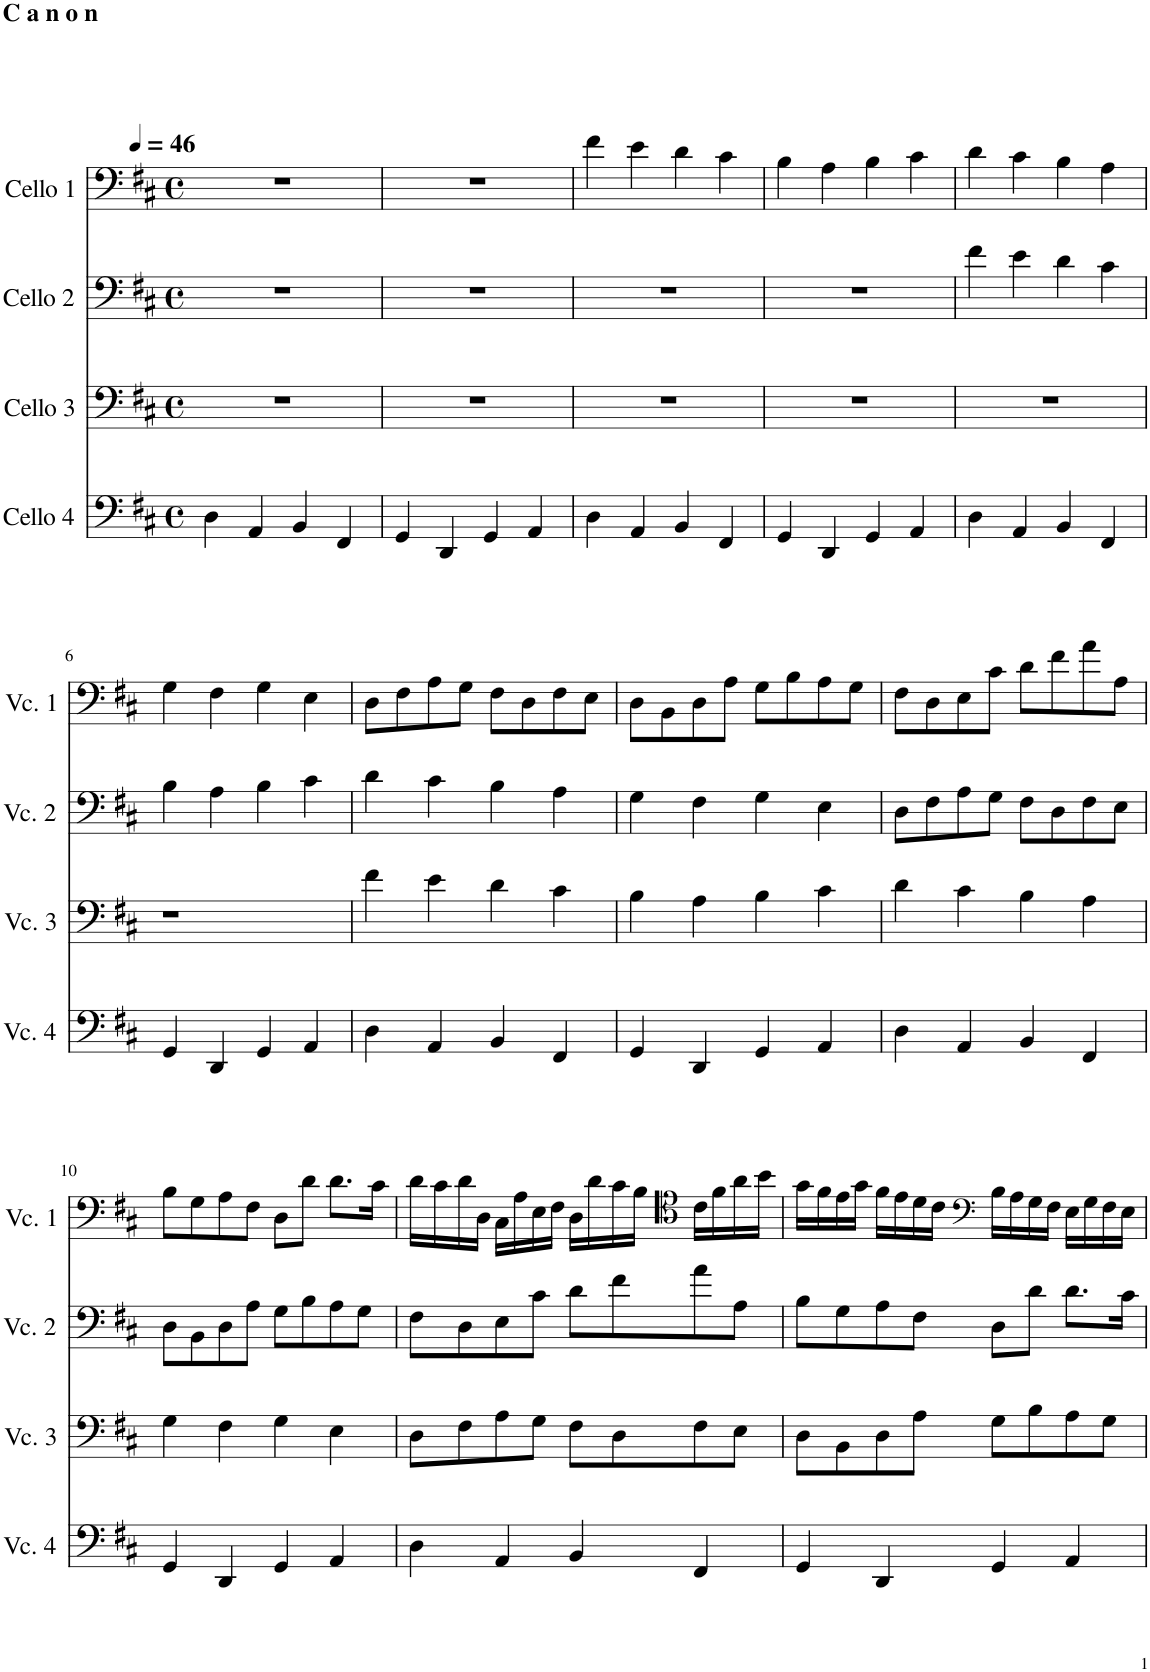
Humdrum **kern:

**kern	**kern	**kern	**kern
*part4	*part3	*part2	*part1
*staff4	*staff3	*staff2	*staff1
*I"Cello 4	*I"Cello 3	*I"Cello 2	*I"Cello 1
*clefF4	*clefF4	*clefF4	*clefF4
*k[f#c#]	*k[f#c#]	*k[f#c#]	*k[f#c#]
*M4/4	*M4/4	*M4/4	*M4/4
*met(c)	*met(c)	*met(c)	*met(c)
*MM46	*MM46	*MM46	*MM46
=1	=1	=1	=1
!	!	!	!LO:TX:a:B:t=C a n o n
4D\	1r	1r	1r
4AA/	.	.	.
4BB/	.	.	.
4FF#/	.	.	.
=2	=2	=2	=2
4GG/	1r	1r	1r
4DD/	.	.	.
4GG/	.	.	.
4AA/	.	.	.
=3	=3	=3	=3
4D\	1r	1r	4f#\
4AA/	.	.	4e\
4BB/	.	.	4d\
4FF#/	.	.	4c#\
=4	=4	=4	=4
4GG/	1r	1r	4B\
4DD/	.	.	4A\
4GG/	.	.	4B\
4AA/	.	.	4c#\
=5	=5	=5	=5
4D\	1r	4f#\	4d\
4AA/	.	4e\	4c#\
4BB/	.	4d\	4B\
4FF#/	.	4c#\	4A\
!!LO:LB:g=z
=6	=6	=6	=6
4GG/	1r	4B\	4G\
4DD/	.	4A\	4F#\
4GG/	.	4B\	4G\
4AA/	.	4c#\	4E\
=7	=7	=7	=7
4D\	4f#\	4d\	8D\L
.	.	.	8F#\
4AA/	4e\	4c#\	8A\
.	.	.	8G\J
4BB/	4d\	4B\	8F#\L
.	.	.	8D\
4FF#/	4c#\	4A\	8F#\
.	.	.	8E\J
=8	=8	=8	=8
4GG/	4B\	4G\	8D\L
.	.	.	8BB\
4DD/	4A\	4F#\	8D\
.	.	.	8A\J
4GG/	4B\	4G\	8G\L
.	.	.	8B\
4AA/	4c#\	4E\	8A\
.	.	.	8G\J
=9	=9	=9	=9
4D\	4d\	8D\L	8F#\L
.	.	8F#\	8D\
4AA/	4c#\	8A\	8E\
.	.	8G\J	8c#\J
4BB/	4B\	8F#\L	8d\L
.	.	8D\	8f#\
4FF#/	4A\	8F#\	8a\
.	.	8E\J	8A\J
!!LO:LB:g=z
=10	=10	=10	=10
4GG/	4G\	8D\L	8B\L
.	.	8BB\	8G\
4DD/	4F#\	8D\	8A\
.	.	8A\J	8F#\J
4GG/	4G\	8G\L	8D\L
.	.	8B\	8d\J
4AA/	4E\	8A\	8.d\L
.	.	8G\J	.
.	.	.	16c#\Jk
=11	=11	=11	=11
4D\	8D\L	8F#\L	16d\LL
.	.	.	16c#\
.	8F#\	8D\	16d\
.	.	.	16D\JJ
4AA/	8A\	8E\	16C#\LL
.	.	.	16A\
.	8G\J	8c#\J	16E\
.	.	.	16F#\JJ
4BB/	8F#\L	8d\L	16D\LL
.	.	.	16d\
.	8D\	8f#\	16c#\
.	.	.	16B\JJ
*	*	*	*clefC4
4FF#/	8F#\	8a\	16c#\LL
.	.	.	16f#\
.	8E\J	8A\J	16a\
.	.	.	16b\JJ
=12	=12	=12	=12
4GG/	8D\L	8B\L	16g\LL
.	.	.	16f#\
.	8BB\	8G\	16e\
.	.	.	16g\JJ
4DD/	8D\	8A\	16f#\LL
.	.	.	16e\
.	8A\J	8F#\J	16d\
.	.	.	16c#\JJ
*	*	*	*clefF4
4GG/	8G\L	8D\L	16B\LL
.	.	.	16A\
.	8B\	8d\J	16G\
.	.	.	16F#\JJ
4AA/	8A\	8.d\L	16E\LL
.	.	.	16G\
.	8G\J	.	16F#\
.	.	16c#\Jk	16E\JJ
=	=	=	=
*-	*-	*-	*-
